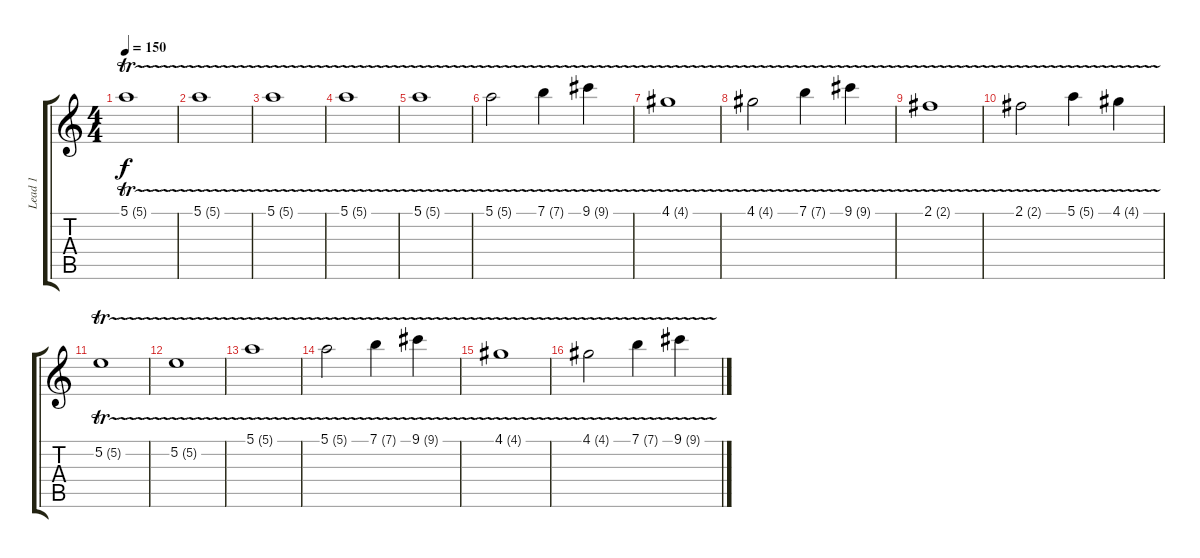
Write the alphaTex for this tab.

\track ("Lead 1" "Lead 1") {instrument overdrivenguitar}
\staff {score tabs}
\tuning (E4 B3 G3 D3 A2 E2) {hide}
\ts (4 4)
\tempo 150
\clef g2
\ks c
5.1{tr (5 16)}.1{dy f instrument overdrivenguitar} |
5.1{tr (5 16)}.1 |
5.1{tr (5 16)}.1 |
5.1{tr (5 16)}.1 |
5.1{tr (5 16)}.1 |
5.1{tr (5 16)}.2 7.1{tr (7 16)}.4 9.1{tr (9 16)}.4 |
4.1{tr (4 16)}.1 |
4.1{tr (4 16)}.2 7.1{tr (7 16)}.4 9.1{tr (9 16)}.4 |
2.1{tr (2 16)}.1 |
2.1{tr (2 16)}.2 5.1{tr (5 16)}.4 4.1{tr (4 16)}.4 |
5.2{tr (5 16)}.1 |
5.2{tr (5 16)}.1 |
5.1{tr (5 16)}.1 |
5.1{tr (5 16)}.2 7.1{tr (7 16)}.4 9.1{tr (9 16)}.4 |
4.1{tr (4 16)}.1 |
4.1{tr (4 16)}.2 7.1{tr (7 16)}.4 9.1{tr (9 16)}.4
